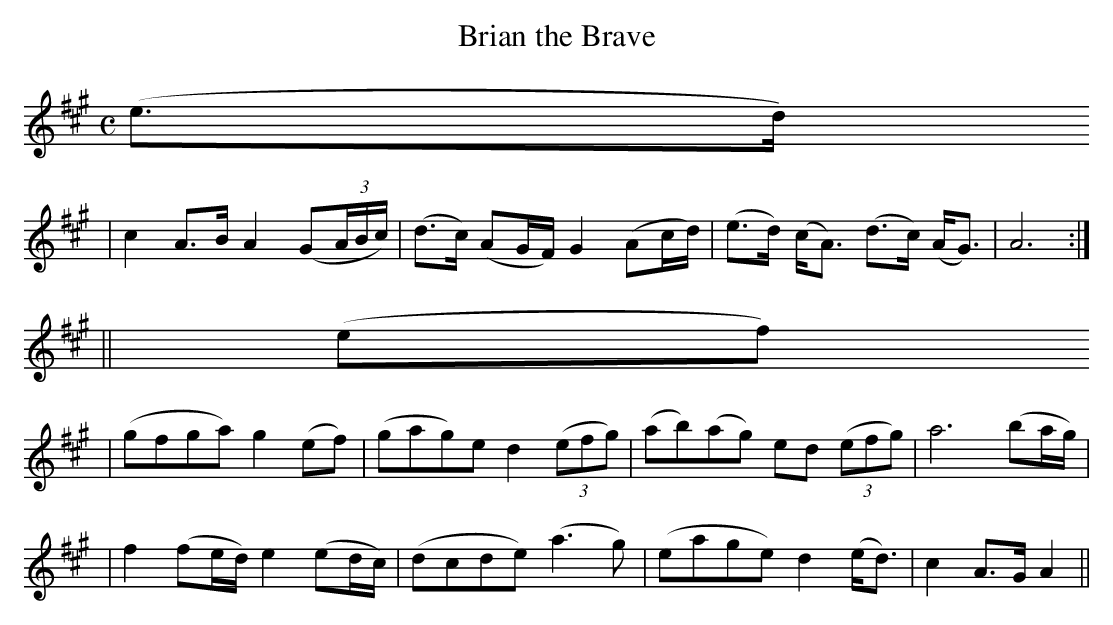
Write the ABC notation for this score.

X:1
T: Brian the Brave
M: C
L: 1/8
K: A
(e>d)
| c2A>B A2(G(3A/B/c/) | (d>c) (AG/F/) G2 (Ac/d/) | (e>d) (c<A) (d>c) (A<G) | A6 :|
|| (ef)
| (gfga) g2(ef) | (gag)e d2 ((3efg) | (ab)(ag) ed ((3efg) | a6 (ba/g/) |
| f2 (fe/d/) e2 (ed/c/) | (dcde) (a3g) | (eage) d2(e<d) | c2A>G A2 ||
